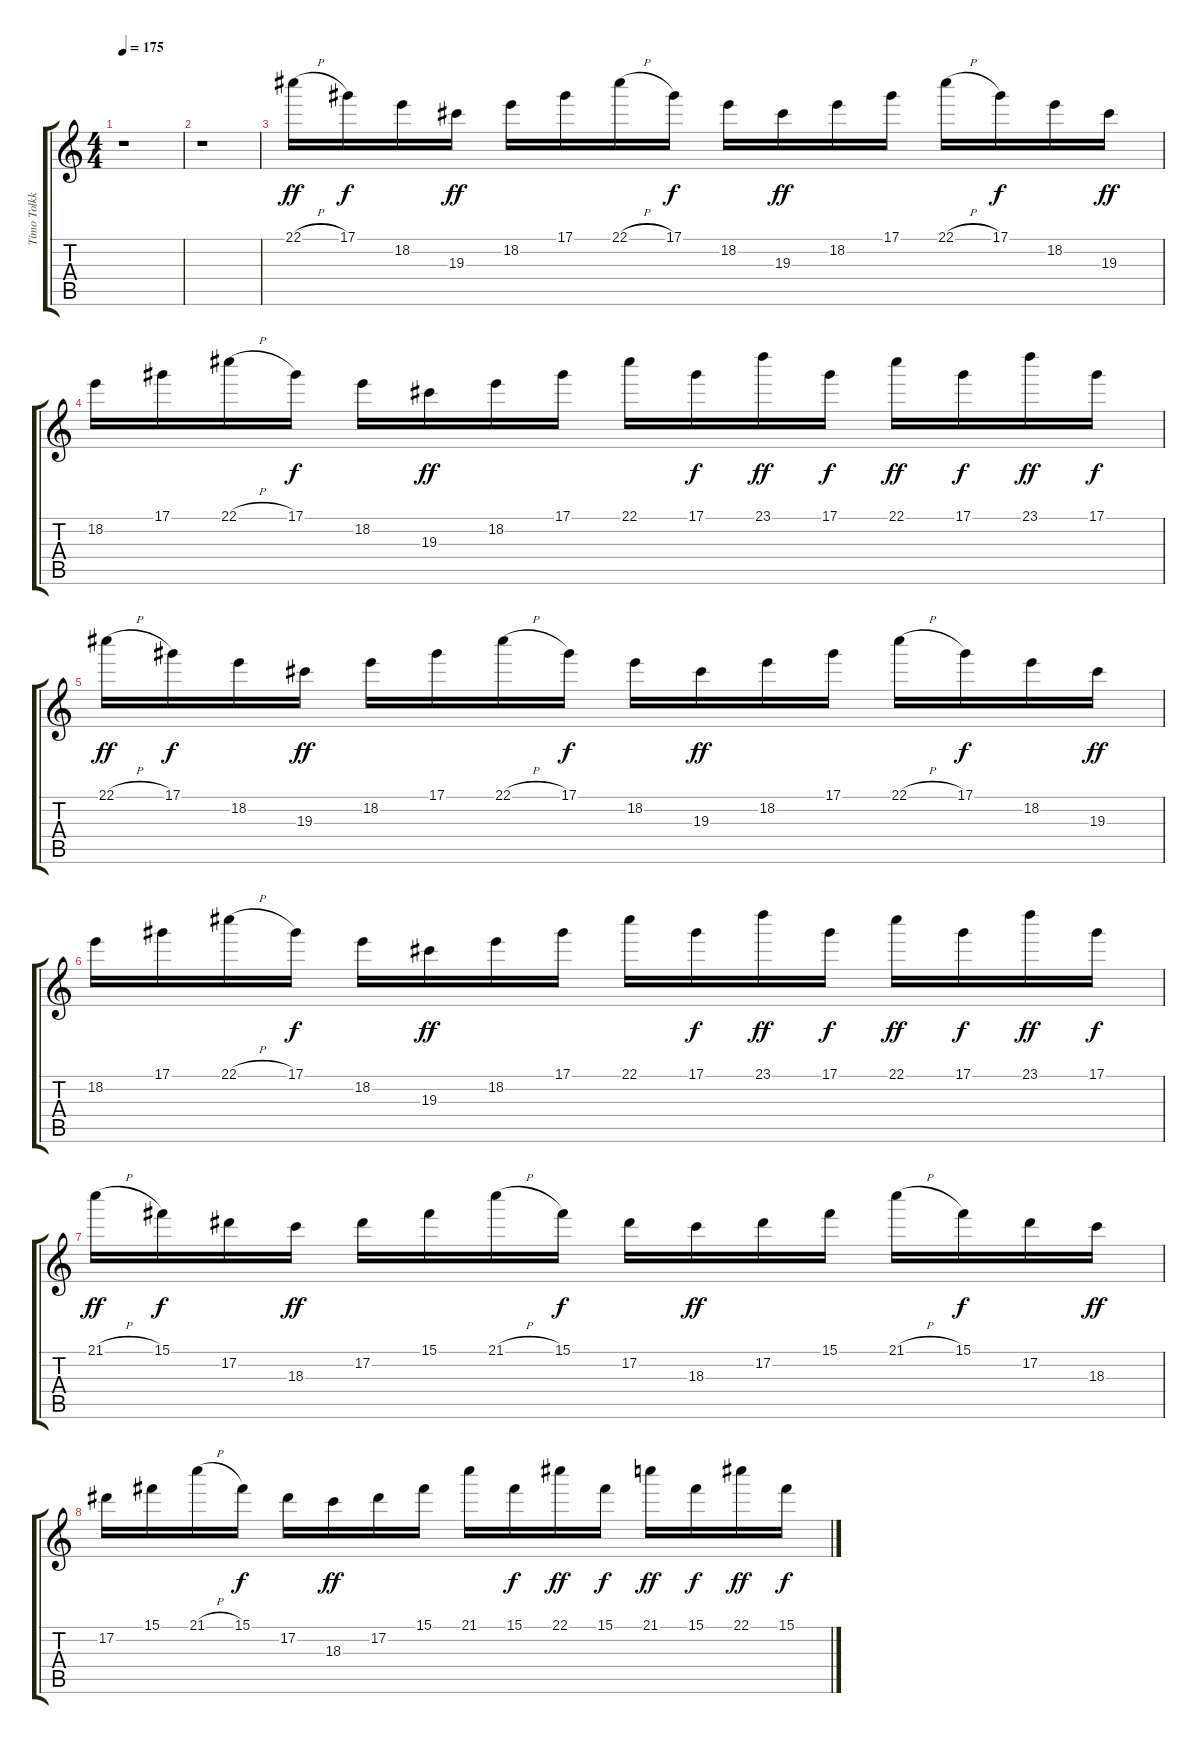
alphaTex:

\track ("Timo Tolkki Rhyt" "Timo Tolkk") {instrument distortionguitar}
\staff {score tabs}
\tuning (Eb4 Bb3 Gb3 Db3 Ab2 Eb2) {hide}
\ts (4 4)
\tempo 175
\clef g2
\ks c
r.1{dy f} |
r.1 |
22.1{h}.16{dy ff} 17.1.16{dy f} 18.2.16 19.3.16{dy ff} 18.2.16 17.1.16 22.1{h}.16 17.1.16{dy f} 18.2.16 19.3.16{dy ff} 18.2.16 17.1.16 22.1{h}.16 17.1.16{dy f} 18.2.16 19.3.16{dy ff} |
18.2.16 17.1.16 22.1{h}.16 17.1.16{dy f} 18.2.16 19.3.16{dy ff} 18.2.16 17.1.16 22.1.16 17.1.16{dy f} 23.1.16{dy ff} 17.1.16{dy f} 22.1.16{dy ff} 17.1.16{dy f} 23.1.16{dy ff} 17.1.16{dy f} |
22.1{h}.16{dy ff} 17.1.16{dy f} 18.2.16 19.3.16{dy ff} 18.2.16 17.1.16 22.1{h}.16 17.1.16{dy f} 18.2.16 19.3.16{dy ff} 18.2.16 17.1.16 22.1{h}.16 17.1.16{dy f} 18.2.16 19.3.16{dy ff} |
18.2.16 17.1.16 22.1{h}.16 17.1.16{dy f} 18.2.16 19.3.16{dy ff} 18.2.16 17.1.16 22.1.16 17.1.16{dy f} 23.1.16{dy ff} 17.1.16{dy f} 22.1.16{dy ff} 17.1.16{dy f} 23.1.16{dy ff} 17.1.16{dy f} |
21.1{h}.16{dy ff} 15.1.16{dy f} 17.2.16 18.3.16{dy ff} 17.2.16 15.1.16 21.1{h}.16 15.1.16{dy f} 17.2.16 18.3.16{dy ff} 17.2.16 15.1.16 21.1{h}.16 15.1.16{dy f} 17.2.16 18.3.16{dy ff} |
17.2.16 15.1.16 21.1{h}.16 15.1.16{dy f} 17.2.16 18.3.16{dy ff} 17.2.16 15.1.16 21.1.16 15.1.16{dy f} 22.1.16{dy ff} 15.1.16{dy f} 21.1.16{dy ff} 15.1.16{dy f} 22.1.16{dy ff} 15.1.16{dy f}
